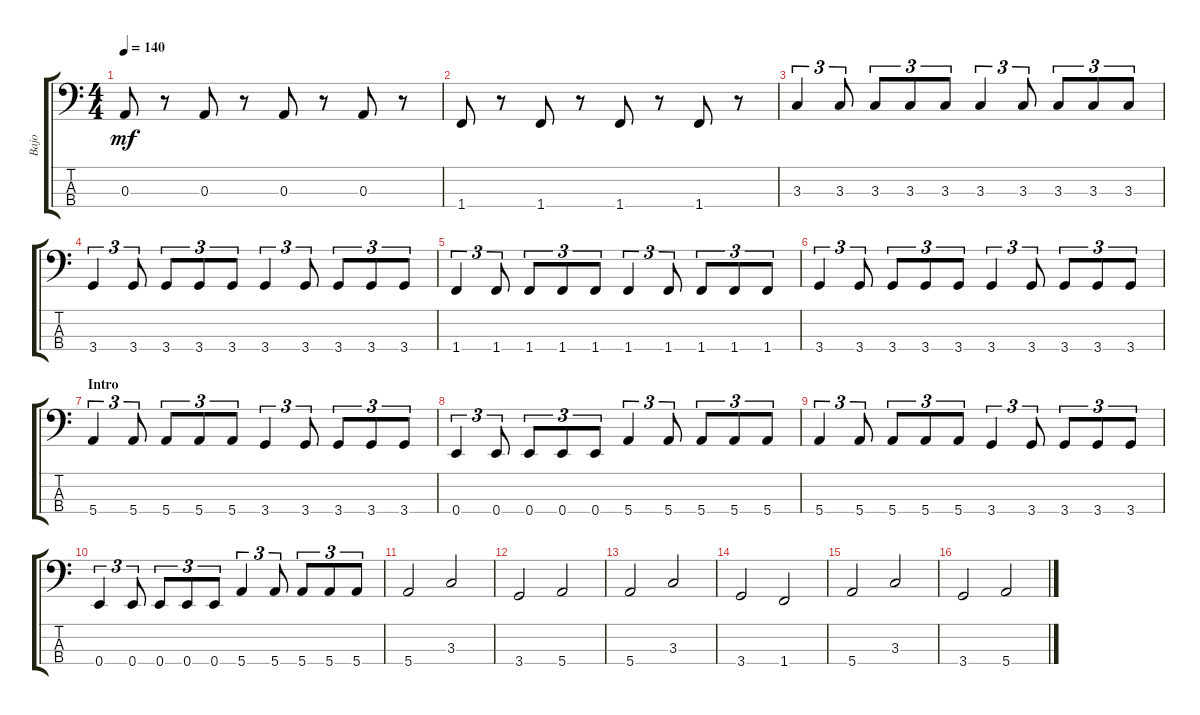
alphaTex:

\track ("Bajo" "Bajo") {instrument electricbassfinger}
\staff {score tabs}
\tuning (G2 D2 A1 E1) {hide}
\ts (4 4)
\tempo 140
\clef f4
\ks c
0.3.8{dy mf} r.8 0.3.8 r.8 0.3.8 r.8 0.3.8 r.8 |
1.4.8 r.8 1.4.8 r.8 1.4.8 r.8 1.4.8 r.8 |
3.3.4{tu (3 2)} 3.3.8{tu (3 2)} 3.3.8{tu (3 2)} 3.3.8{tu (3 2)} 3.3.8{tu (3 2)} 3.3.4{tu (3 2)} 3.3.8{tu (3 2)} 3.3.8{tu (3 2)} 3.3.8{tu (3 2)} 3.3.8{tu (3 2)} |
3.4.4{tu (3 2)} 3.4.8{tu (3 2)} 3.4.8{tu (3 2)} 3.4.8{tu (3 2)} 3.4.8{tu (3 2)} 3.4.4{tu (3 2)} 3.4.8{tu (3 2)} 3.4.8{tu (3 2)} 3.4.8{tu (3 2)} 3.4.8{tu (3 2)} |
1.4.4{tu (3 2)} 1.4.8{tu (3 2)} 1.4.8{tu (3 2)} 1.4.8{tu (3 2)} 1.4.8{tu (3 2)} 1.4.4{tu (3 2)} 1.4.8{tu (3 2)} 1.4.8{tu (3 2)} 1.4.8{tu (3 2)} 1.4.8{tu (3 2)} |
3.4.4{tu (3 2)} 3.4.8{tu (3 2)} 3.4.8{tu (3 2)} 3.4.8{tu (3 2)} 3.4.8{tu (3 2)} 3.4.4{tu (3 2)} 3.4.8{tu (3 2)} 3.4.8{tu (3 2)} 3.4.8{tu (3 2)} 3.4.8{tu (3 2)} |
\section ("" "Intro")
5.4.4{tu (3 2)} 5.4.8{tu (3 2)} 5.4.8{tu (3 2)} 5.4.8{tu (3 2)} 5.4.8{tu (3 2)} 3.4.4{tu (3 2)} 3.4.8{tu (3 2)} 3.4.8{tu (3 2)} 3.4.8{tu (3 2)} 3.4.8{tu (3 2)} |
0.4.4{tu (3 2)} 0.4.8{tu (3 2)} 0.4.8{tu (3 2)} 0.4.8{tu (3 2)} 0.4.8{tu (3 2)} 5.4.4{tu (3 2)} 5.4.8{tu (3 2)} 5.4.8{tu (3 2)} 5.4.8{tu (3 2)} 5.4.8{tu (3 2)} |
5.4.4{tu (3 2)} 5.4.8{tu (3 2)} 5.4.8{tu (3 2)} 5.4.8{tu (3 2)} 5.4.8{tu (3 2)} 3.4.4{tu (3 2)} 3.4.8{tu (3 2)} 3.4.8{tu (3 2)} 3.4.8{tu (3 2)} 3.4.8{tu (3 2)} |
0.4.4{tu (3 2)} 0.4.8{tu (3 2)} 0.4.8{tu (3 2)} 0.4.8{tu (3 2)} 0.4.8{tu (3 2)} 5.4.4{tu (3 2)} 5.4.8{tu (3 2)} 5.4.8{tu (3 2)} 5.4.8{tu (3 2)} 5.4.8{tu (3 2)} |
5.4.2 3.3.2 |
3.4.2 5.4.2 |
5.4.2 3.3.2 |
3.4.2 1.4.2 |
5.4.2 3.3.2 |
3.4.2 5.4.2
